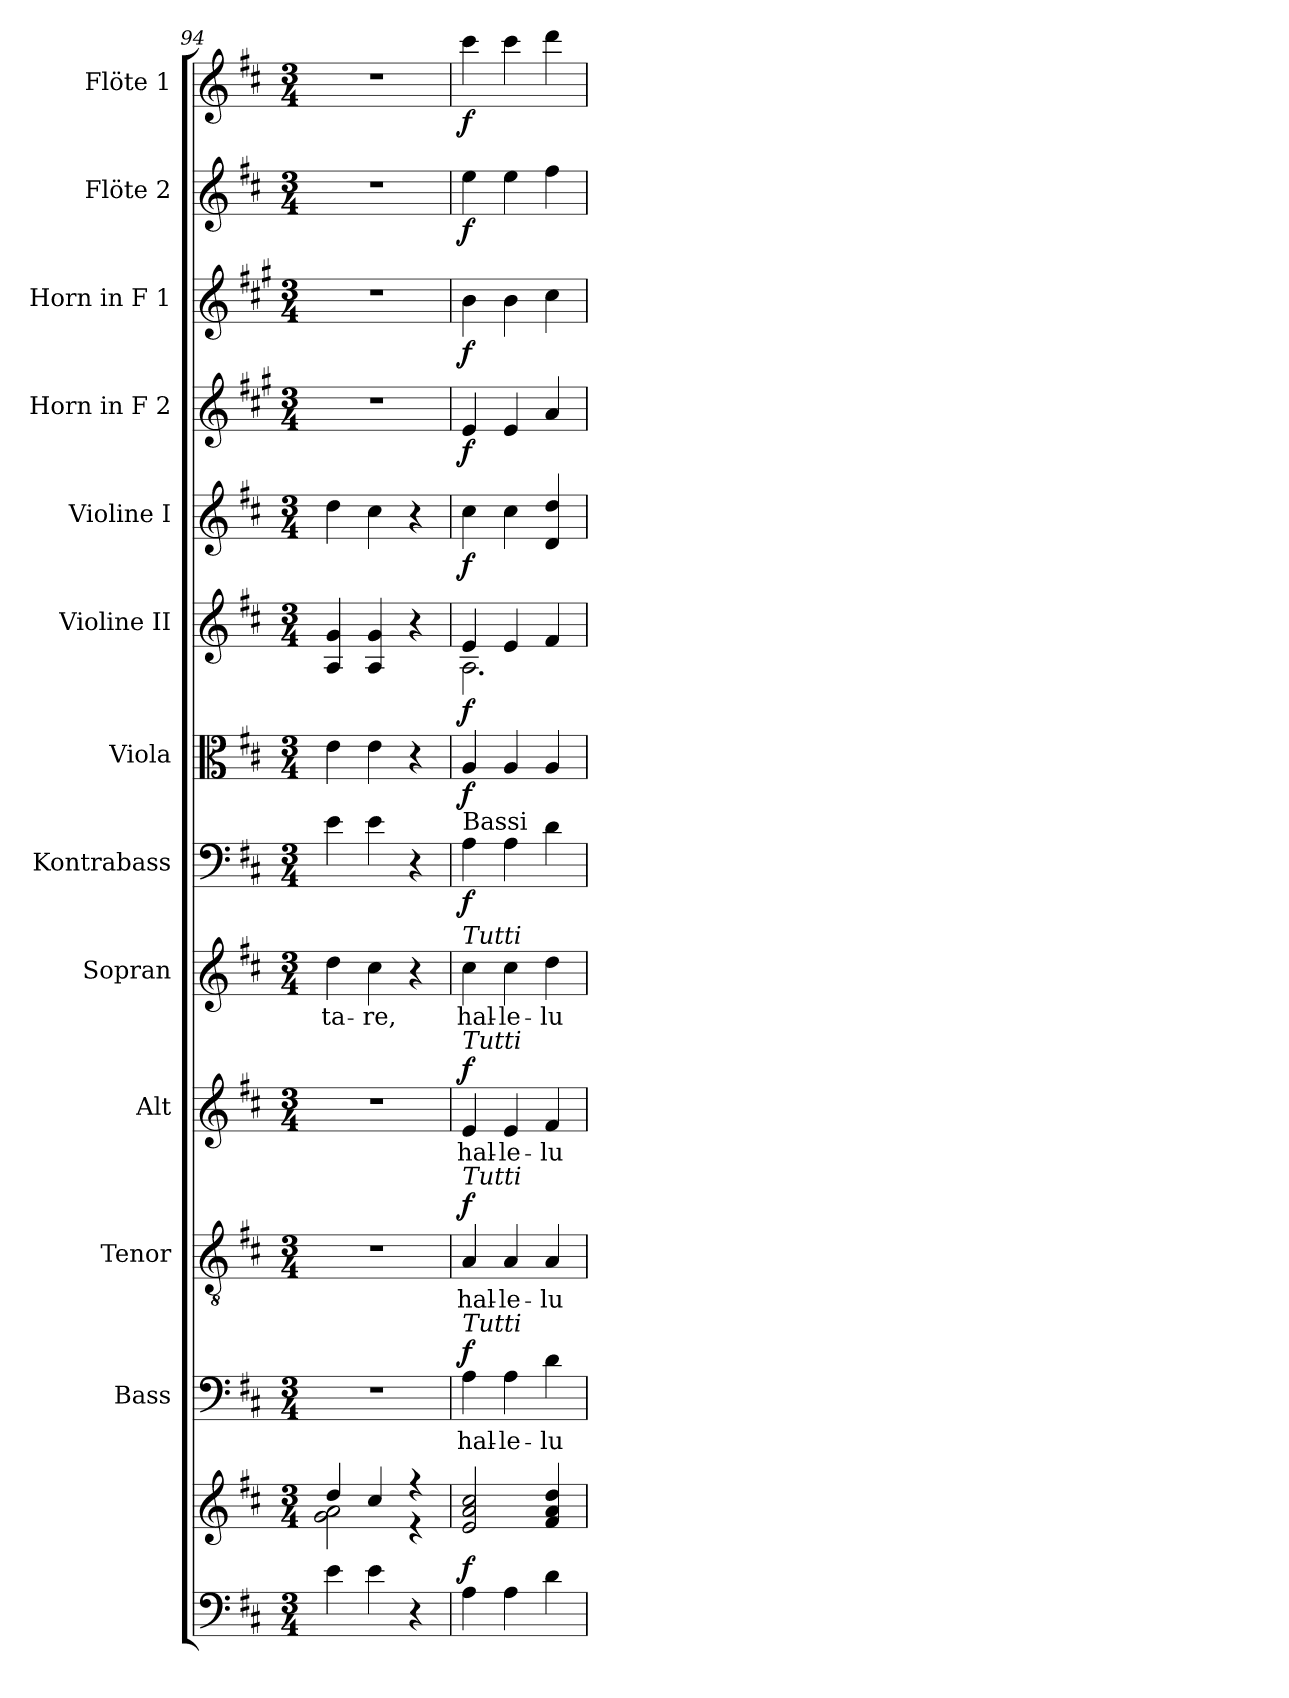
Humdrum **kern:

**kern	**kern	**dynam	**kern	**text	**dynam	**kern	**text	**dynam	**kern	**text	**dynam	**kern	**text	**kern	**dynam	**kern	**dynam	**kern	**dynam	**kern	**dynam	**kern	**dynam	**kern	**dynam	**kern	**dynam	**kern	**dynam
*part13	*part13	*part13	*part12	*part12	*part12	*part11	*part11	*part11	*part10	*part10	*part10	*part9	*part9	*part8	*part8	*part7	*part7	*part6	*part6	*part5	*part5	*part4	*part4	*part3	*part3	*part2	*part2	*part1	*part1
*staff14	*staff13	*staff13/14	*staff12	*staff12	*staff12	*staff11	*staff11	*staff11	*staff10	*staff10	*staff10	*staff9	*staff9	*staff8	*staff8	*staff7	*staff7	*staff6	*staff6	*staff5	*staff5	*staff4	*staff4	*staff3	*staff3	*staff2	*staff2	*staff1	*staff1
*	*	*	*I"Bass	*	*	*I"Tenor	*	*	*I"Alt	*	*	*I"Sopran	*	*I"Kontrabass	*	*I"Viola	*	*I"Violine II	*	*I"Violine I	*	*I"Horn in F 2	*	*I"Horn in F 1	*	*I"Flöte 2	*	*I"Flöte 1	*
*	*	*	*I'B.	*	*	*I'T.	*	*	*I'A.	*	*	*I'S.	*	*I'Kb.	*	*I'Vla.	*	*I'Vl. II	*	*I'Vl. I	*	*I'Hrn. F 2	*	*I'Hrn. F 1	*	*I'Fl. 2	*	*I'Fl. 1	*
*clefF4	*clefG2	*	*clefF4	*	*	*clefGv2	*	*	*clefG2	*	*	*clefG2	*	*clefF4	*	*clefC3	*	*clefG2	*	*clefG2	*	*clefG2	*	*clefG2	*	*clefG2	*	*clefG2	*
*	*	*	*	*	*	*	*	*	*	*	*	*	*	*ITrd7c12	*	*	*	*	*	*	*	*ITrd4c7	*	*ITrd4c7	*	*	*	*	*
*k[f#c#]	*k[f#c#]	*	*k[f#c#]	*	*	*k[f#c#]	*	*	*k[f#c#]	*	*	*k[f#c#]	*	*k[f#c#]	*	*k[f#c#]	*	*k[f#c#]	*	*k[f#c#]	*	*k[f#c#]	*	*k[f#c#]	*	*k[f#c#]	*	*k[f#c#]	*
*D:	*D:	*	*D:	*	*	*D:	*	*	*D:	*	*	*D:	*	*D:	*	*D:	*	*D:	*	*D:	*	*D:	*	*D:	*	*D:	*	*D:	*
*M3/4	*M3/4	*	*M3/4	*	*	*M3/4	*	*	*M3/4	*	*	*M3/4	*	*M3/4	*	*M3/4	*	*M3/4	*	*M3/4	*	*M3/4	*	*M3/4	*	*M3/4	*	*M3/4	*
=94	=94	=94	=94	=94	=94	=94	=94	=94	=94	=94	=94	=94	=94	=94	=94	=94	=94	=94	=94	=94	=94	=94	=94	=94	=94	=94	=94	=94	=94
*	*^	*	*	*	*	*	*	*	*	*	*	*	*	*	*	*	*	*	*	*	*	*	*	*	*	*	*	*	*
!	!	!	!	!	!	!	!	!	!	!	!	!	!	!LO:LY:b	!	!	!	!	!	!	!	!	!	!	!	!	!	!	!	!
4e\	4dd/	2g\ 2a\	.	2.r	.	.	2.r	.	.	2.r	.	.	4dd\	-ta-	4E\	.	4e\	.	4A/ 4g/	.	4dd\	.	2.r	.	2.r	.	2.r	.	2.r	.
!	!	!	!	!	!	!	!	!	!	!	!	!	!	!LO:LY:b	!	!	!	!	!	!	!	!	!	!	!	!	!	!	!	!
4e\	4cc#/	.	.	.	.	.	.	.	.	.	.	.	4cc#\	-re,	4E\	.	4e\	.	4A/ 4g/	.	4cc#\	.	.	.	.	.	.	.	.	.
4r	4r	4r	.	.	.	.	.	.	.	.	.	.	4r	.	4r	.	4r	.	4r	.	4r	.	.	.	.	.	.	.	.	.
=95	=95	=95	=95	=95	=95	=95	=95	=95	=95	=95	=95	=95	=95	=95	=95	=95	=95	=95	=95	=95	=95	=95	=95	=95	=95	=95	=95	=95	=95	=95
!	!	!	!	!	!	!	!	!	!	!	!	!	!	!	!LO:TX:a:t=Bassi	!	!	!	!	!	!	!	!	!	!	!	!	!	!	!
!	!	!	!	!	!	!	!	!	!	!	!	!	!LO:TX:a:i:t=Tutti	!	!	!	!	!	!	!	!	!	!	!	!	!	!	!	!	!
!	!	!	!	!	!	!	!	!	!	!LO:TX:a:i:t=Tutti	!	!	!	!	!	!	!	!	!	!	!	!	!	!	!	!	!	!	!	!
!	!	!	!	!	!	!	!LO:TX:a:i:t=Tutti	!	!	!	!	!	!	!	!	!	!	!	!	!	!	!	!	!	!	!	!	!	!	!
!	!	!	!	!LO:TX:a:i:t=Tutti	!	!	!	!	!	!	!	!	!	!	!	!	!	!	!	!	!	!	!	!	!	!	!	!	!	!
!	!	!	!LO:DY:a=2	!	!LO:LY:b	!LO:DY:a	!	!LO:LY:b	!LO:DY:a	!	!LO:LY:b	!LO:DY:a	!	!LO:LY:b	!	!LO:DY:b	!	!LO:DY:b	!	!LO:DY:b	!	!LO:DY:b	!	!LO:DY:b	!	!LO:DY:b	!	!LO:DY:b	!	!LO:DY:b
*	*v	*v	*	*	*	*	*	*	*	*	*	*	*	*	*	*	*	*	*^	*	*	*	*	*	*	*	*	*	*	*
4A\	2e/ 2a/ 2cc#/	f	4A\	hal-	f	4A/	hal-	f	4e/	hal-	f	4cc#\	hal-	4AA\	f	4A/	f	4e/	2.A\	f	4cc#\	f	4A/	f	4e\	f	4ee\	f	4ccc#\	f
!	!	!	!	!LO:LY:b	!	!	!LO:LY:b	!	!	!LO:LY:b	!	!	!LO:LY:b	!	!	!	!	!	!	!	!	!	!	!	!	!	!	!	!	!
4A\	.	.	4A\	-le-	.	4A/	-le-	.	4e/	-le-	.	4cc#\	-le-	4AA\	.	4A/	.	4e/	.	.	4cc#\	.	4A/	.	4e\	.	4ee\	.	4ccc#\	.
!	!	!	!	!LO:LY:b	!	!	!LO:LY:b	!	!	!LO:LY:b	!	!	!LO:LY:b	!	!	!	!	!	!	!	!	!	!	!	!	!	!	!	!	!
4d\	4f#/ 4a/ 4dd/	.	4d\	-lu-	.	4A/	-lu-	.	4f#/	-lu-	.	4dd\	-lu-	4D\	.	4A/	.	4f#/	.	.	4d/ 4dd/	.	4d/	.	4f#\	.	4ff#\	.	4ddd\	.
*	*	*	*	*	*	*	*	*	*	*	*	*	*	*	*	*	*	*v	*v	*	*	*	*	*	*	*	*	*	*	*
=	=	=	=	=	=	=	=	=	=	=	=	=	=	=	=	=	=	=	=	=	=	=	=	=	=	=	=	=	=
*-	*-	*-	*-	*-	*-	*-	*-	*-	*-	*-	*-	*-	*-	*-	*-	*-	*-	*-	*-	*-	*-	*-	*-	*-	*-	*-	*-	*-	*-
